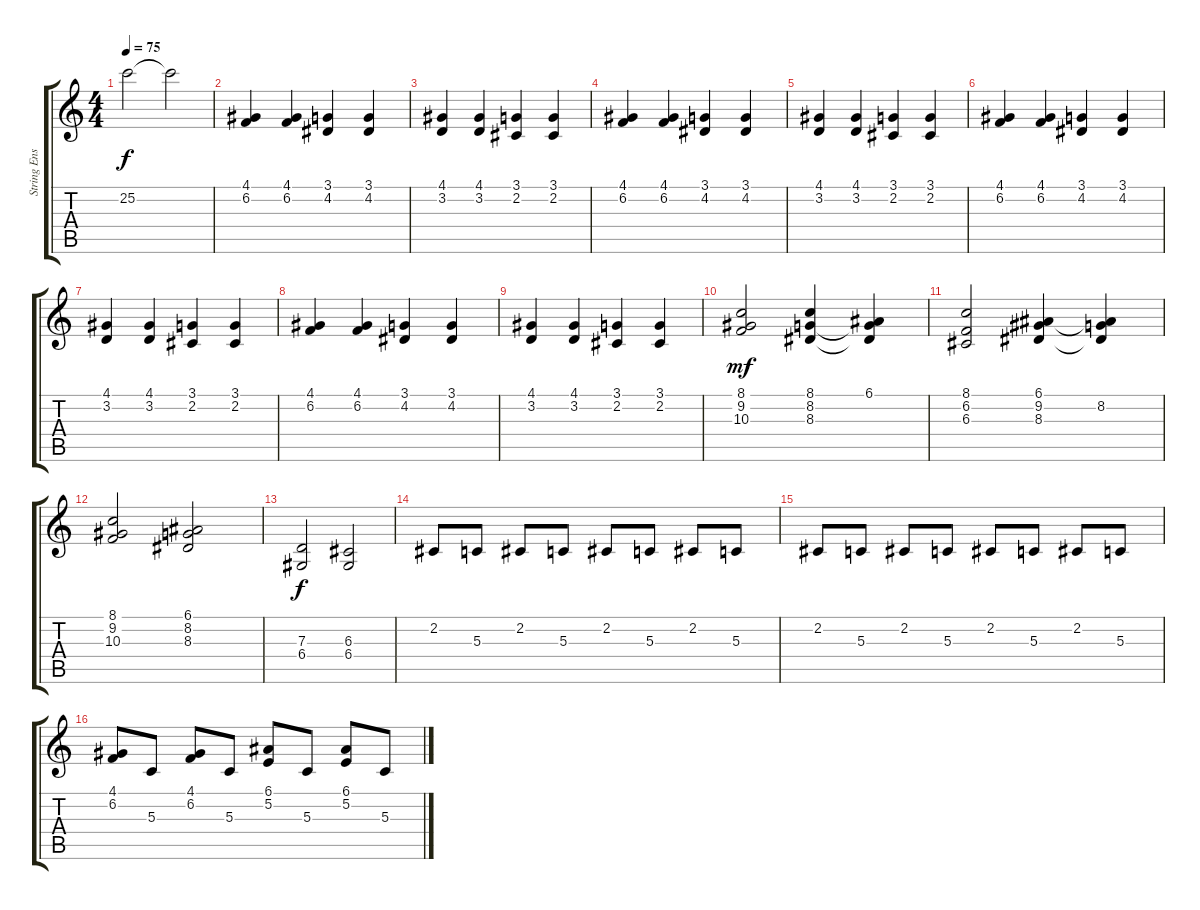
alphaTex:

\track ("String Ensamble" "String Ens") {instrument stringensemble1}
\staff {score tabs}
\tuning (E4 B3 G3 D3 A2 E2) {hide}
\ts (4 4)
\tempo 75
\clef g2
\ks c
25.2.2{dy f} 25.2{t}.2 |
(4.1 6.2).4 (4.1 6.2).4 (3.1 4.2).4 (3.1 4.2).4 |
(4.1 3.2).4 (4.1 3.2).4 (3.1 2.2).4 (3.1 2.2).4 |
(4.1 6.2).4 (4.1 6.2).4 (3.1 4.2).4 (3.1 4.2).4 |
(4.1 3.2).4 (4.1 3.2).4 (3.1 2.2).4 (3.1 2.2).4 |
(4.1 6.2).4 (4.1 6.2).4 (3.1 4.2).4 (3.1 4.2).4 |
(4.1 3.2).4 (4.1 3.2).4 (3.1 2.2).4 (3.1 2.2).4 |
(4.1 6.2).4 (4.1 6.2).4 (3.1 4.2).4 (3.1 4.2).4 |
(4.1 3.2).4 (4.1 3.2).4 (3.1 2.2).4 (3.1 2.2).4 |
(8.1 9.2 10.3).2{dy mf} (8.1 8.2 8.3).4 (6.1 8.2{t} 8.3{t}).4 |
(8.1 6.2 6.3).2 (6.1 9.2 8.3).4 (6.1{t} 8.2 8.3{t}).4 |
(8.1 9.2 10.3).2 (6.1 8.2 8.3).2 |
(7.3 6.4).2{dy f} (6.3 6.4).2 |
2.2.8 5.3.8 2.2.8 5.3.8 2.2.8 5.3.8 2.2.8 5.3.8 |
2.2.8 5.3.8 2.2.8 5.3.8 2.2.8 5.3.8 2.2.8 5.3.8 |
(4.1 6.2).8 5.3.8 (4.1 6.2).8 5.3.8 (6.1 5.2).8 5.3.8 (6.1 5.2).8 5.3.8
